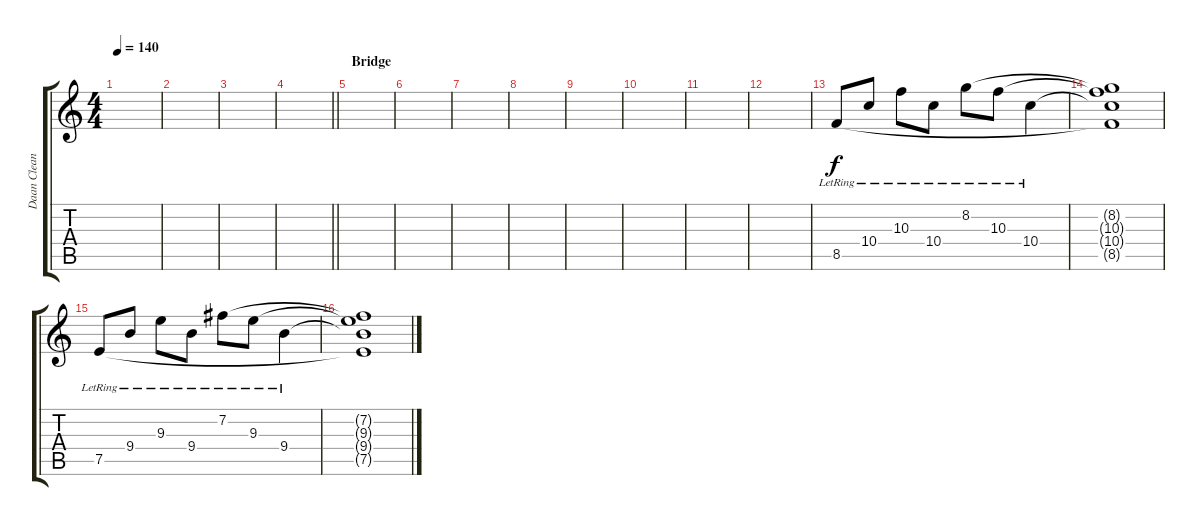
\track ("Daan Clean" "Daan Clean") {instrument electricguitarclean}
\staff {score tabs}
\tuning (E4 B3 G3 D3 A2 E2) {hide}
\ts (4 4)
\tempo 140
\clef g2
\ks c
|
|
|
\barLineRight lightlight
|
\section ("" "Bridge")
|
|
|
|
|
|
|
|
8.5{lr}.8 10.4{lr}.8 10.3{lr}.8 10.4{lr}.8 8.2{lr}.8 10.3{lr}.8 10.4{lr}.4 |
(8.2{t} 10.3{t} 10.4{t} 8.5{t}).1 |
7.5{lr}.8 9.4{lr}.8 9.3{lr}.8 9.4{lr}.8 7.2{lr}.8 9.3{lr}.8 9.4{lr}.4 |
(7.2{t} 9.3{t} 9.4{t} 7.5{t}).1
